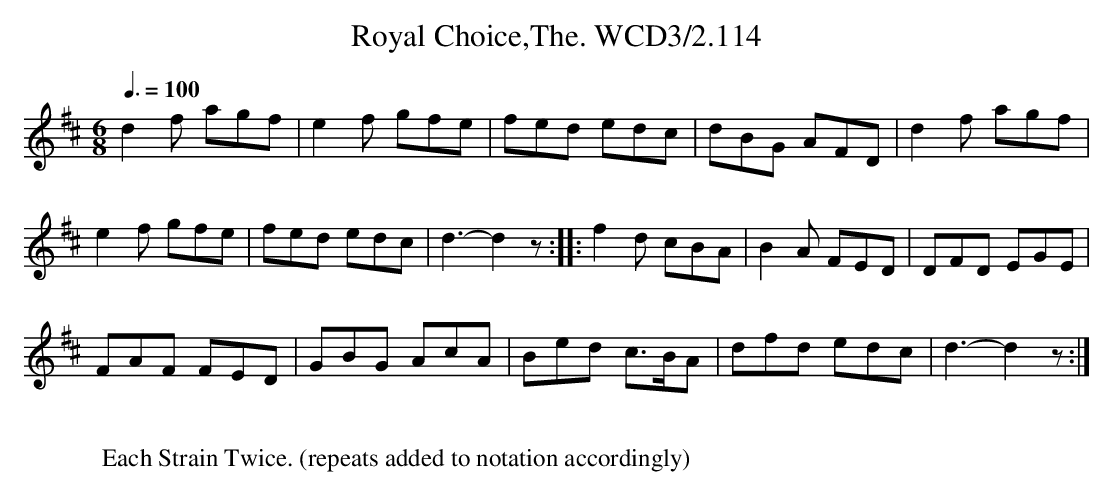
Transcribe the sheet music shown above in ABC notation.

X:1
T:Royal Choice,The. WCD3/2.114
M:6/8
L:1/8
Q:3/8=100
K:D
d2f agf|e2f gfe|fed edc|dBG AFD|d2f agf|
e2f gfe|fed edc|d3-d2z::f2d cBA|B2A FED|DFD EGE|
FAF FED|GBG AcA|Bed c>BA|dfd edc|d3-d2z:|
W:
W:Each Strain Twice. (repeats added to notation accordingly)
